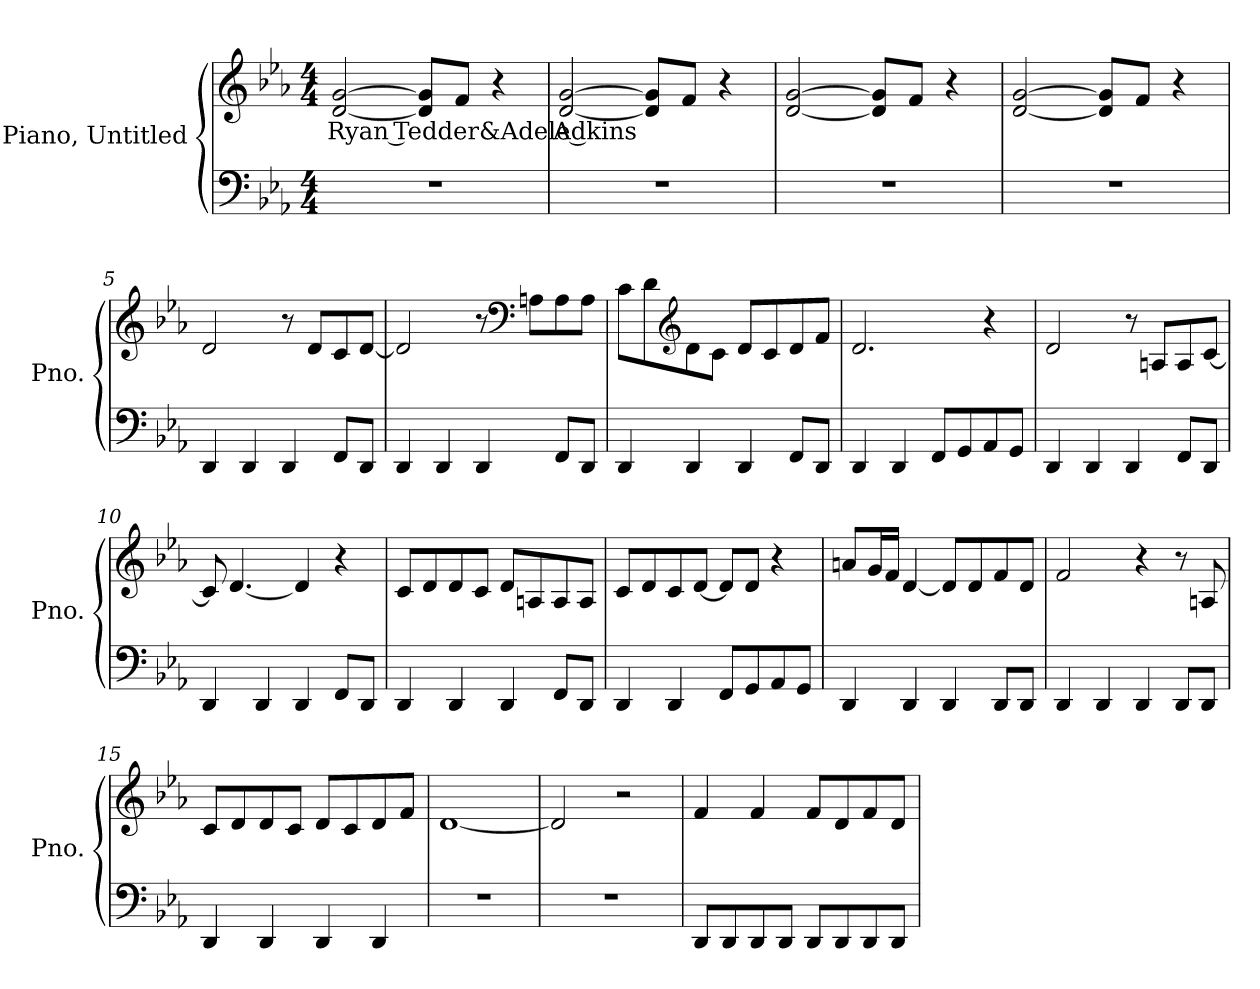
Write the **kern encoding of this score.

**kern	**kern	**text
*part2	*part1	*part1
*staff2	*staff1	*staff1
*I"Piano, Untitled	*I"Piano, Untitled	*
*I'Pno.	*I'Pno.	*
*clefF4	*clefG2	*
*k[b-e-a-]	*k[b-e-a-]	*
*M4/4	*M4/4	*
*MM120	*MM120	*
=1	=1	=1
!	!	!LO:LY:b
1r	[2d/ [2g/	Ryan Tedder&Adele Adkins
.	8d/] 8g/]L	.
.	8f/J	.
.	4r	.
=2	=2	=2
1r	[2d/ [2g/	.
.	8d/] 8g/]L	.
.	8f/J	.
.	4r	.
=3	=3	=3
1r	[2d/ [2g/	.
.	8d/] 8g/]L	.
.	8f/J	.
.	4r	.
=4	=4	=4
1r	[2d/ [2g/	.
.	8d/] 8g/]L	.
.	8f/J	.
.	4r	.
!!LO:LB:g=z
=5	=5	=5
4DD/	2d/	.
4DD/	.	.
4DD/	8r	.
.	8d/L	.
8FF/L	8c/	.
8DD/J	[8d/J	.
=6	=6	=6
4DD/	2d/]	.
4DD/	.	.
4DD/	8r	.
*	*clefF4	*
.	8An\L	.
8FF/L	8A\	.
8DD/J	8A\J	.
=7	=7	=7
4DD/	8c\L	.
.	8d\	.
*	*clefG2	*
4DD/	8d\	.
.	8c\J	.
4DD/	8d/L	.
.	8c/	.
8FF/L	8d/	.
8DD/J	8f/J	.
=8	=8	=8
4DD/	2.d/	.
4DD/	.	.
8FF/L	.	.
8GG/	.	.
8AA-/	4r	.
8GG/J	.	.
!!LO:LB:g=z
=9	=9	=9
4DD/	2d/	.
4DD/	.	.
4DD/	8r	.
.	8An/L	.
8FF/L	8A/	.
8DD/J	[8c/J	.
=10	=10	=10
4DD/	8c/]	.
.	[4.d/	.
4DD/	.	.
4DD/	4d/]	.
8FF/L	4r	.
8DD/J	.	.
=11	=11	=11
4DD/	8c/L	.
.	8d/	.
4DD/	8d/	.
.	8c/J	.
4DD/	8d/L	.
.	8An/	.
8FF/L	8A/	.
8DD/J	8A/J	.
=12	=12	=12
4DD/	8c/L	.
.	8d/	.
4DD/	8c/	.
.	[8d/J	.
8FF/L	8d/L]	.
8GG/	8d/J	.
8AA-/	4r	.
8GG/J	.	.
!!LO:LB:g=z
=13	=13	=13
4DD/	8an/L	.
.	16g/L	.
.	16f/JJ	.
4DD/	[4d/	.
4DD/	8d/L]	.
.	8d/	.
8DD/L	8f/	.
8DD/J	8d/J	.
=14	=14	=14
4DD/	2f/	.
4DD/	.	.
4DD/	4r	.
8DD/L	8r	.
8DD/J	8An/	.
=15	=15	=15
4DD/	8c/L	.
.	8d/	.
4DD/	8d/	.
.	8c/J	.
4DD/	8d/L	.
.	8c/	.
4DD/	8d/	.
.	8f/J	.
=16	=16	=16
1r	[1d	.
=17	=17	=17
1r	2d/]	.
.	2r	.
!!LO:LB:g=z
=18	=18	=18
8DD/L	4f/	.
8DD/	.	.
8DD/	4f/	.
8DD/J	.	.
8DD/L	8f/L	.
8DD/	8d/	.
8DD/	8f/	.
8DD/J	8d/J	.
=	=	=
*-	*-	*-
